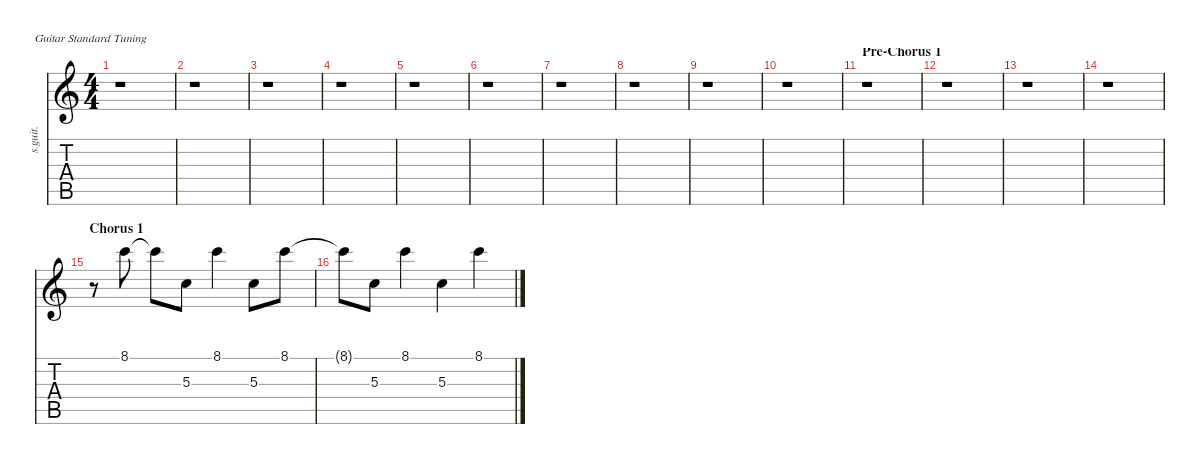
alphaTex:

\defaultSystemsLayout 4
\hideDynamics
\bracketExtendMode nobrackets
\track ("Studio" "s.guit.") {instrument lead2sawtooth}
\staff {score tabs}
\tuning (E4 B3 G3 D3 A2 E2)
\displaytranspose 12
\ts (4 4)
\tempo (149 hide)
\clef g2
\ks c
r.1{dy f} |
r.1 |
r.1 |
r.1 |
r.1 |
r.1 |
r.1 |
r.1 |
r.1 |
r.1 |
\section ("" "Pre-Chorus 1")
r.1 |
r.1 |
r.1 |
r.1 |
\section ("" "Chorus 1")
r.8 8.1.8{lyrics (0 "") lyrics (1 "") lyrics (2 "") lyrics (3 "") lyrics (4 "")} 8.1{t}.8{lyrics (0 "") lyrics (1 "") lyrics (2 "") lyrics (3 "") lyrics (4 "")} 5.3.8{lyrics (0 "") lyrics (1 "") lyrics (2 "") lyrics (3 "") lyrics (4 "")} 8.1.4{lyrics (0 "") lyrics (1 "") lyrics (2 "") lyrics (3 "") lyrics (4 "")} 5.3.8{lyrics (0 "") lyrics (1 "") lyrics (2 "") lyrics (3 "") lyrics (4 "")} 8.1.8{lyrics (0 "") lyrics (1 "") lyrics (2 "") lyrics (3 "") lyrics (4 "")} |
8.1{t}.8{lyrics (0 "") lyrics (1 "") lyrics (2 "") lyrics (3 "") lyrics (4 "")} 5.3.8{lyrics (0 "") lyrics (1 "") lyrics (2 "") lyrics (3 "") lyrics (4 "")} 8.1.4{lyrics (0 "") lyrics (1 "") lyrics (2 "") lyrics (3 "") lyrics (4 "")} 5.3.4{lyrics (0 "") lyrics (1 "") lyrics (2 "") lyrics (3 "") lyrics (4 "")} 8.1.4{lyrics (0 "") lyrics (1 "") lyrics (2 "") lyrics (3 "") lyrics (4 "")}
